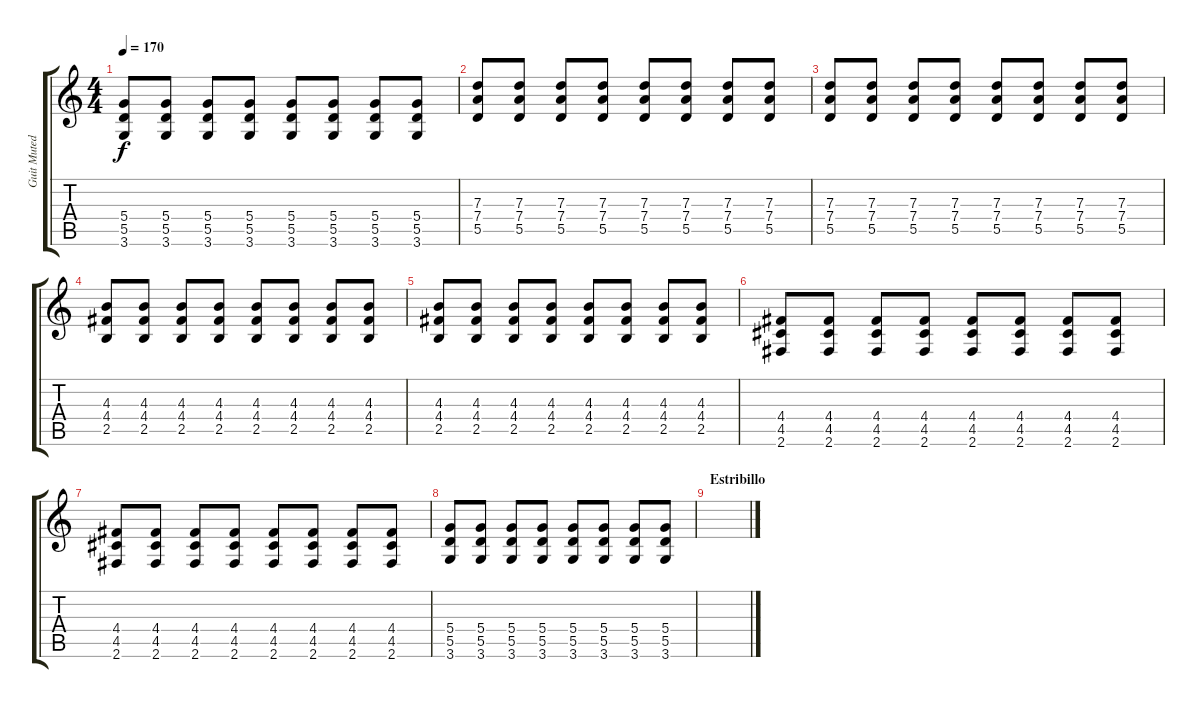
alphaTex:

\track ("Guit Muted" "Guit Muted") {instrument electricguitarmuted}
\staff {score tabs}
\tuning (E4 B3 G3 D3 A2 E2) {hide}
\ts (4 4)
\tempo 170
\clef g2
\ks c
(5.4 5.5 3.6).8{dy f} (5.4 5.5 3.6).8 (5.4 5.5 3.6).8 (5.4 5.5 3.6).8 (5.4 5.5 3.6).8 (5.4 5.5 3.6).8 (5.4 5.5 3.6).8 (5.4 5.5 3.6).8 |
(7.3 7.4 5.5).8 (7.3 7.4 5.5).8 (7.3 7.4 5.5).8 (7.3 7.4 5.5).8 (7.3 7.4 5.5).8 (7.3 7.4 5.5).8 (7.3 7.4 5.5).8 (7.3 7.4 5.5).8 |
(7.3 7.4 5.5).8 (7.3 7.4 5.5).8 (7.3 7.4 5.5).8 (7.3 7.4 5.5).8 (7.3 7.4 5.5).8 (7.3 7.4 5.5).8 (7.3 7.4 5.5).8 (7.3 7.4 5.5).8 |
(4.3 4.4 2.5).8 (4.3 4.4 2.5).8 (4.3 4.4 2.5).8 (4.3 4.4 2.5).8 (4.3 4.4 2.5).8 (4.3 4.4 2.5).8 (4.3 4.4 2.5).8 (4.3 4.4 2.5).8 |
(4.3 4.4 2.5).8 (4.3 4.4 2.5).8 (4.3 4.4 2.5).8 (4.3 4.4 2.5).8 (4.3 4.4 2.5).8 (4.3 4.4 2.5).8 (4.3 4.4 2.5).8 (4.3 4.4 2.5).8 |
(4.4 4.5 2.6).8 (4.4 4.5 2.6).8 (4.4 4.5 2.6).8 (4.4 4.5 2.6).8 (4.4 4.5 2.6).8 (4.4 4.5 2.6).8 (4.4 4.5 2.6).8 (4.4 4.5 2.6).8 |
(4.4 4.5 2.6).8 (4.4 4.5 2.6).8 (4.4 4.5 2.6).8 (4.4 4.5 2.6).8 (4.4 4.5 2.6).8 (4.4 4.5 2.6).8 (4.4 4.5 2.6).8 (4.4 4.5 2.6).8 |
(5.4 5.5 3.6).8 (5.4 5.5 3.6).8 (5.4 5.5 3.6).8 (5.4 5.5 3.6).8 (5.4 5.5 3.6).8 (5.4 5.5 3.6).8 (5.4 5.5 3.6).8 (5.4 5.5 3.6).8 |
\section ("" "Estribillo")
